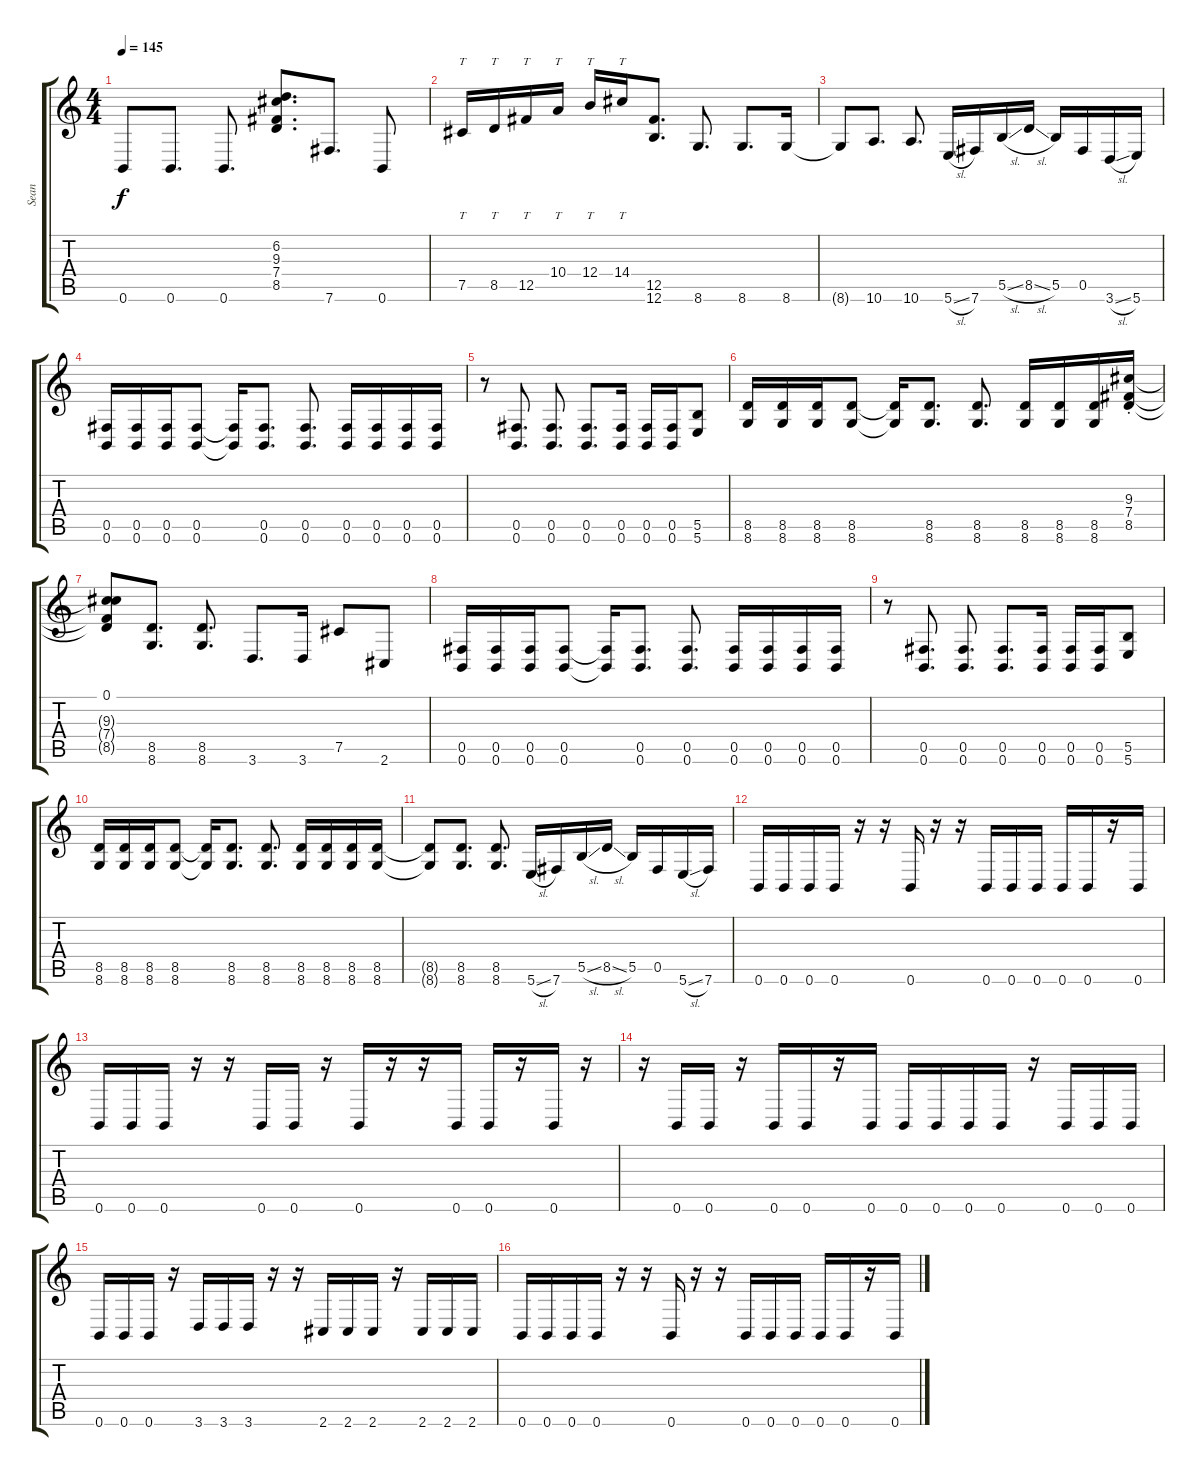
\track ("Sean" "Sean") {instrument overdrivenguitar}
\staff {score tabs}
\tuning (Db4 Ab3 E3 B2 Gb2 B1) {hide}
\ts (4 4)
\tempo 145
\clef g2
\ks c
0.6{t}.8{dy f} 0.6.8{d} 0.6.8{d} (6.2 9.3 7.4 8.5).8{d} 7.6.8{d} 0.6.8 |
7.5.16{tt} 8.5.16{tt} 12.5.16{tt} 10.4.16{tt} 12.4.16{tt} 14.4.16{tt} (12.5 12.6).8{d} 8.6.8{d} 8.6.8{d} 8.6.16 |
8.6{t}.8 10.6.8{d} 10.6.8{d} 5.6{sl}.16 7.6.16 5.5{sl}.16 8.5{sl}.16 5.5.16 0.5.16 3.6{sl}.16 5.6.16 |
(0.5 0.6).16 (0.5 0.6).16 (0.5 0.6).16 (0.5 0.6).8 (0.5{t} 0.6{t}).16 (0.5 0.6).8{d} (0.5 0.6).8{d} (0.5 0.6).16 (0.5 0.6).16 (0.5 0.6).16 (0.5 0.6).16 |
r.8 (0.5 0.6).8{d} (0.5 0.6).8{d} (0.5 0.6).8{d} (0.5 0.6).16 (0.5 0.6).16 (0.5 0.6).16 (5.5 5.6).8 |
(8.5 8.6).16 (8.5 8.6).16 (8.5 8.6).16 (8.5 8.6).8 (8.5{t} 8.6{t}).16 (8.5 8.6).8{d} (8.5 8.6).8{d} (8.5 8.6).16 (8.5 8.6).16 (8.5 8.6).16 (9.3{st} 7.4{st} 8.5{st}).16 |
(0.1 9.3{t} 7.4{t} 8.5{t}).8 (8.5 8.6).8{d} (8.5 8.6).8{d} 3.6.8{d} 3.6.16 7.5.8 2.6.8 |
(0.5 0.6).16 (0.5 0.6).16 (0.5 0.6).16 (0.5 0.6).8 (0.5{t} 0.6{t}).16 (0.5 0.6).8{d} (0.5 0.6).8{d} (0.5 0.6).16 (0.5 0.6).16 (0.5 0.6).16 (0.5 0.6).16 |
r.8 (0.5 0.6).8{d} (0.5 0.6).8{d} (0.5 0.6).8{d} (0.5 0.6).16 (0.5 0.6).16 (0.5 0.6).16 (5.5 5.6).8 |
(8.5 8.6).16 (8.5 8.6).16 (8.5 8.6).16 (8.5 8.6).8 (8.5{t} 8.6{t}).16 (8.5 8.6).8{d} (8.5 8.6).8{d} (8.5 8.6).16 (8.5 8.6).16 (8.5 8.6).16 (8.5 8.6).16 |
(8.5{t} 8.6{t}).8 (8.5 8.6).8{d} (8.5 8.6).8{d} 5.6{sl}.16 7.6.16 5.5{sl}.16 8.5{sl}.16 5.5.16 0.5.16 5.6{sl}.16 7.6.16 |
0.6.16 0.6.16 0.6.16 0.6.16 r.16 r.16 0.6.16 r.16 r.16 0.6.16 0.6.16 0.6.16 0.6.16 0.6.16 r.16 0.6.16 |
0.6.16 0.6.16 0.6.16 r.16 r.16 0.6.16 0.6.16 r.16 0.6.16 r.16 r.16 0.6.16 0.6.16 r.16 0.6.16 r.16 |
r.16 0.6.16 0.6.16 r.16 0.6.16 0.6.16 r.16 0.6.16 0.6.16 0.6.16 0.6.16 0.6.16 r.16 0.6.16 0.6.16 0.6.16 |
0.6.16 0.6.16 0.6.16 r.16 3.6.16 3.6.16 3.6.16 r.16 r.16 2.6.16 2.6.16 2.6.16 r.16 2.6.16 2.6.16 2.6.16 |
0.6.16 0.6.16 0.6.16 0.6.16 r.16 r.16 0.6.16 r.16 r.16 0.6.16 0.6.16 0.6.16 0.6.16 0.6.16 r.16 0.6.16
